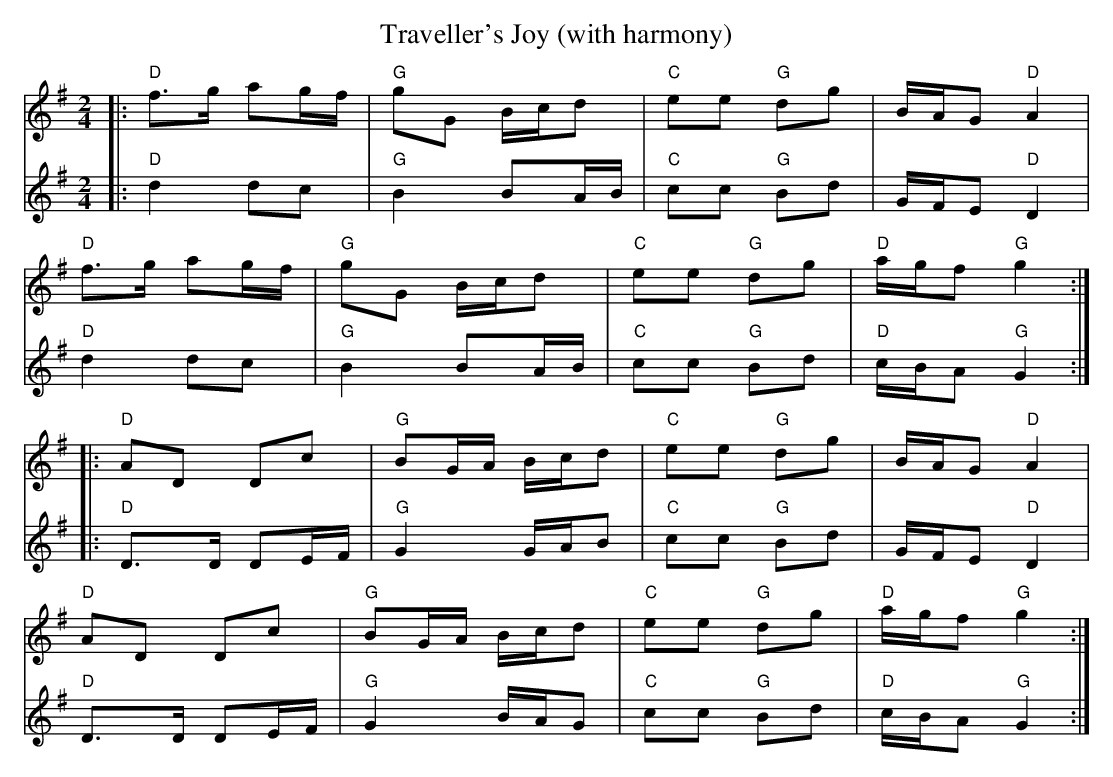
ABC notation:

X:1
T:Traveller's Joy (with harmony)
M:2/4
L:1/8
K:Gmaj
V:1
|:"D" f>g ag/2f/2 | "G" gG B/2c/2d | "C" ee "G" dg | B/2A/2G "D" A2 |
"D" f>g ag/2f/2 | "G" gG B/2c/2d | "C" ee "G"dg | "D" a/2g/2f "G" g2 :|
|:"D" AD Dc | "G" BG/2A/2 B/2c/2d | "C" ee "G" dg | B/2A/2G "D" A2 |
"D" AD Dc | "G" BG/2A/2 B/2c/2d | "C" ee "G"dg | "D" a/2g/2f "G" g2 :|
V:2
|:"D"d2dc |"G" B2BA/2B/2 |"C" cc "G"Bd | G/2F/2E "D"D2 |
"D"d2dc | "G"B2BA/2B/2 | "C"cc "G"Bd |"D"c/2B/2A "G"G2 :|
|:"D"D>D DE/2F/2 | "G"G2 G/2A/2B | "C"cc "G"Bd | G/2F/2E "D"D2 |
"D"D>D DE/2F/2 |"G"G2 B/2A/2G | "C"cc "G"Bd | "D"c/2B/2A "G"G2:|
